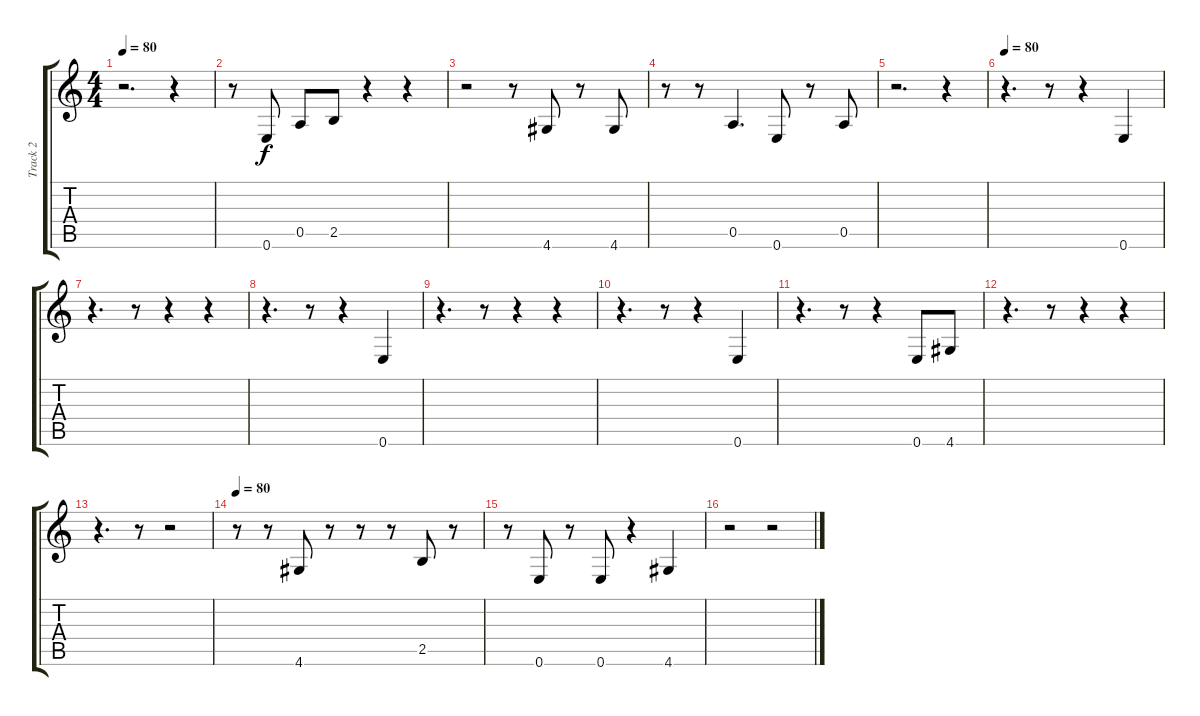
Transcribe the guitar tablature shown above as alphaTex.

\track ("Track 2" "Track 2") {instrument fretlessbass}
\staff {score tabs}
\tuning (E4 B3 G3 D3 A2 E2) {hide}
\ts (4 4)
\tempo 80
\clef g2
\ks c
r.2{d dy f} r.4 |
r.8 0.6.8 0.5.8 2.5.8 r.4 r.4 |
r.2 r.8 4.6.8 r.8 4.6.8 |
r.8 r.8 0.5.4{d} 0.6.8 r.8 0.5.8 |
r.2{d} r.4 |
\tempo 80
r.4{d} r.8 r.4 0.6.4 |
r.4{d} r.8 r.4 r.4 |
r.4{d} r.8 r.4 0.6.4 |
r.4{d} r.8 r.4 r.4 |
r.4{d} r.8 r.4 0.6.4 |
r.4{d} r.8 r.4 0.6.8 4.6.8 |
r.4{d} r.8 r.4 r.4 |
r.4{d} r.8 r.2 |
\tempo 80
r.8 r.8 4.6.8 r.8 r.8 r.8 2.5.8 r.8 |
r.8 0.6.8 r.8 0.6.8 r.4 4.6.4 |
r.2 r.2
